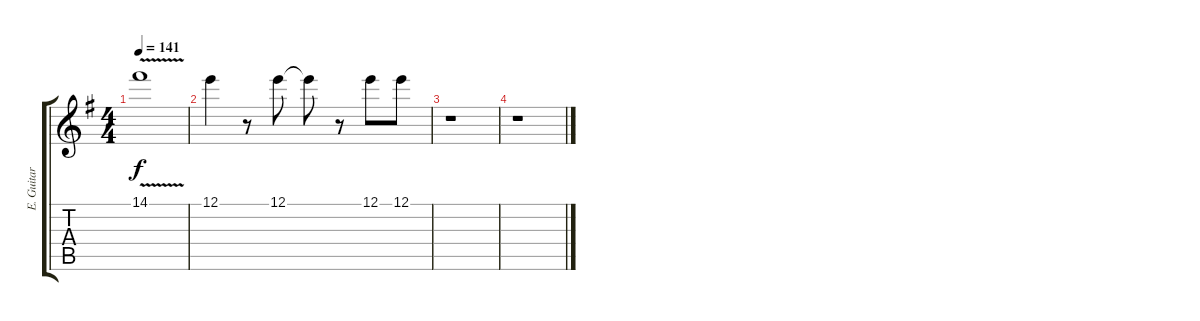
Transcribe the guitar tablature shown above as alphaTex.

\track ("E. Guitar II" "E. Guitar ") {instrument overdrivenguitar}
\staff {score tabs}
\tuning (E4 B3 G3 D3 A2 E2) {hide}
\ts (4 4)
\tempo 141
\clef g2
\ks g
14.1{v}.1{dy f} |
12.1.4 r.8 12.1.8 12.1{t}.8 r.8 12.1.8 12.1.8 |
r.1 |
r.1
